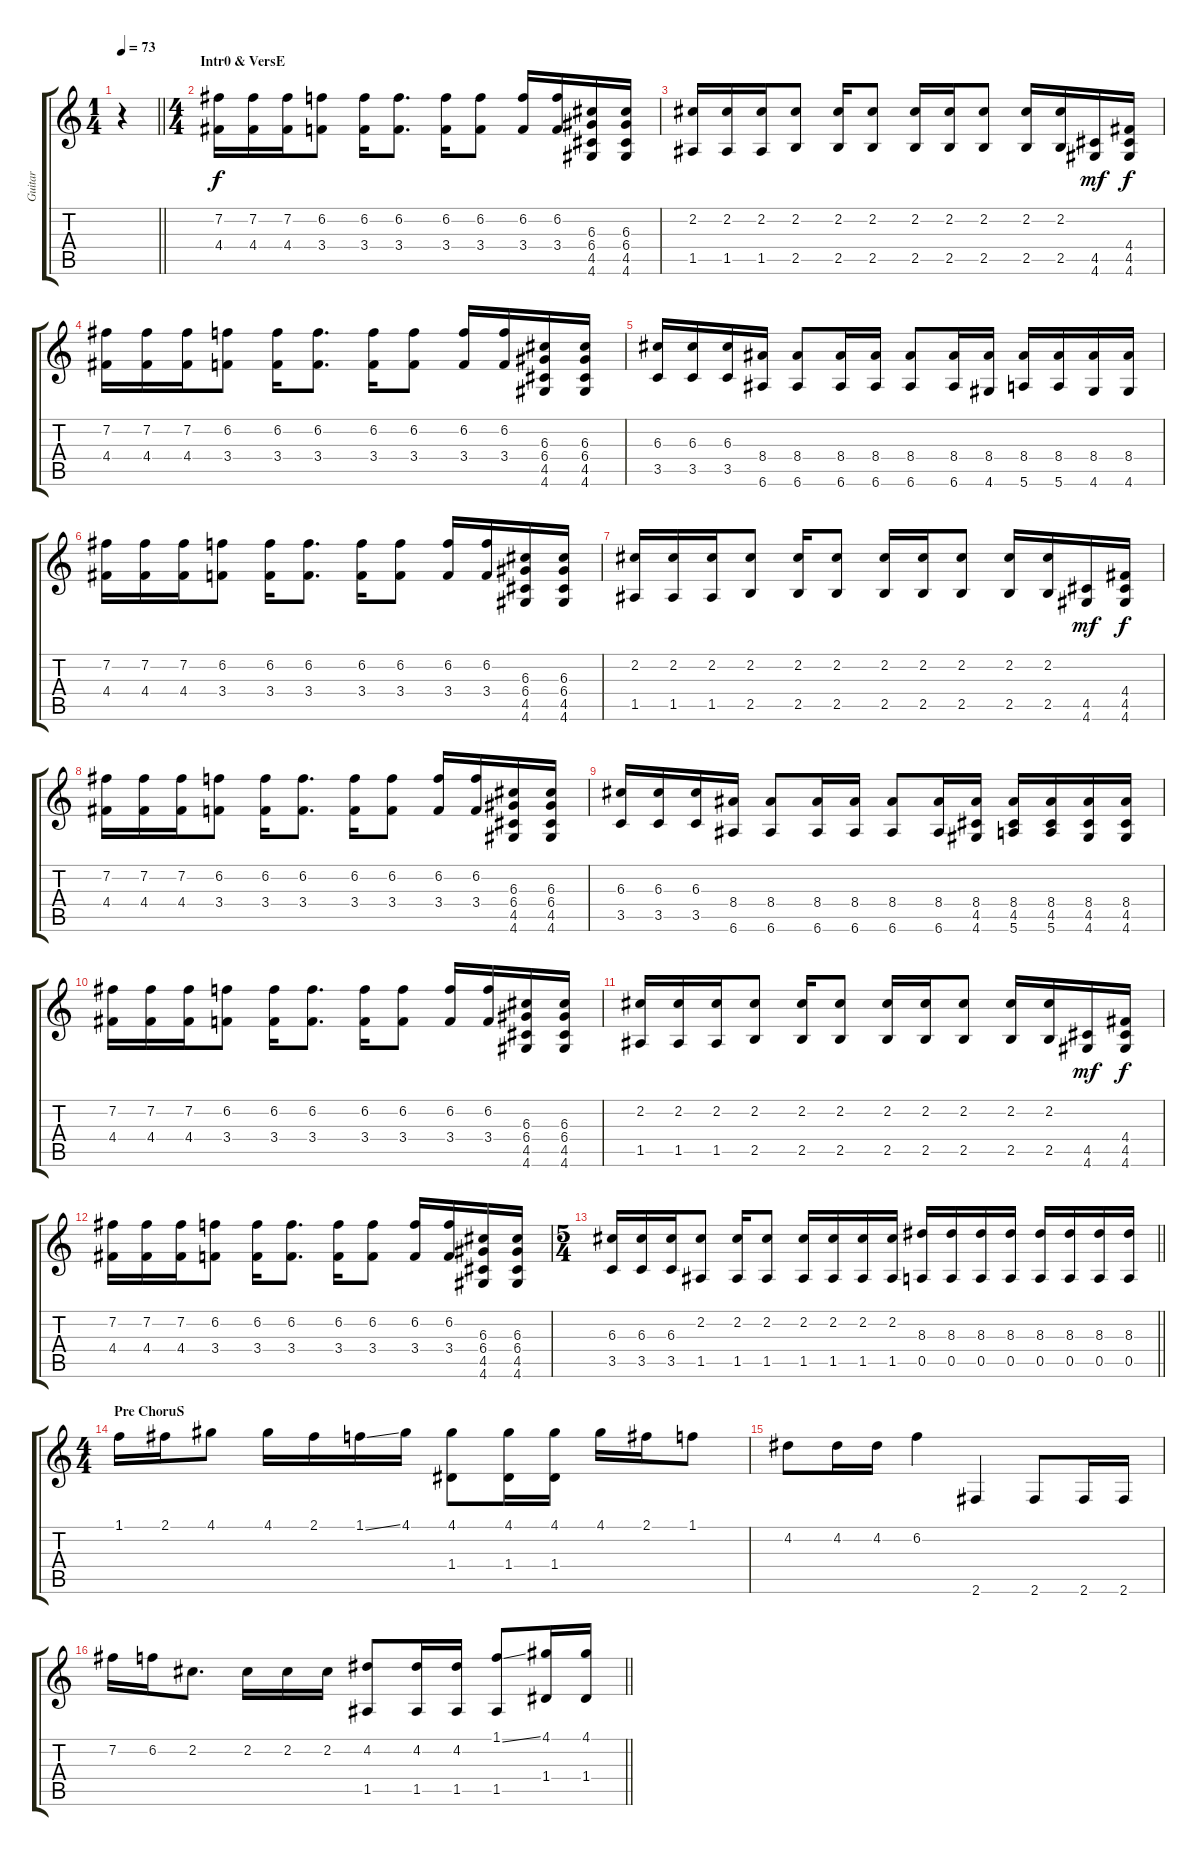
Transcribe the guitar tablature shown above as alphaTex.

\track ("Guitar" "Guitar") {instrument acousticguitarsteel}
\staff {score tabs}
\tuning (E4 B3 G3 D3 A2 E2) {hide}
\ts (1 4)
\tempo 73
\clef g2
\barLineRight lightlight
\ks c
r.4{dy f instrument acousticguitarsteel} |
\ts (4 4)
\section ("" "Intr0 & VersE")
(7.2 4.4).16 (7.2 4.4).16 (7.2 4.4).16 (6.2 3.4).8 (6.2 3.4).16 (6.2 3.4).8{d} (6.2 3.4).16 (6.2 3.4).8 (6.2 3.4).16 (6.2 3.4).16 (6.3 6.4 4.5 4.6).16 (6.3 6.4 4.5 4.6).16 |
(2.2 1.5).16 (2.2 1.5).16 (2.2 1.5).16 (2.2 2.5).8 (2.2 2.5).16 (2.2 2.5).8 (2.2 2.5).16 (2.2 2.5).16 (2.2 2.5).8 (2.2 2.5).16 (2.2 2.5).16 (4.5 4.6).16{dy mf} (4.4 4.5 4.6).16{dy f} |
(7.2 4.4).16 (7.2 4.4).16 (7.2 4.4).16 (6.2 3.4).8 (6.2 3.4).16 (6.2 3.4).8{d} (6.2 3.4).16 (6.2 3.4).8 (6.2 3.4).16 (6.2 3.4).16 (6.3 6.4 4.5 4.6).16 (6.3 6.4 4.5 4.6).16 |
(6.3 3.5).16 (6.3 3.5).16 (6.3 3.5).16 (8.4 6.6).16 (8.4 6.6).8 (8.4 6.6).16 (8.4 6.6).16 (8.4 6.6).8 (8.4 6.6).16 (8.4 4.6).16 (8.4 5.6).16 (8.4 5.6).16 (8.4 4.6).16 (8.4 4.6).16 |
(7.2 4.4).16 (7.2 4.4).16 (7.2 4.4).16 (6.2 3.4).8 (6.2 3.4).16 (6.2 3.4).8{d} (6.2 3.4).16 (6.2 3.4).8 (6.2 3.4).16 (6.2 3.4).16 (6.3 6.4 4.5 4.6).16 (6.3 6.4 4.5 4.6).16 |
(2.2 1.5).16 (2.2 1.5).16 (2.2 1.5).16 (2.2 2.5).8 (2.2 2.5).16 (2.2 2.5).8 (2.2 2.5).16 (2.2 2.5).16 (2.2 2.5).8 (2.2 2.5).16 (2.2 2.5).16 (4.5 4.6).16{dy mf} (4.4 4.5 4.6).16{dy f} |
(7.2 4.4).16 (7.2 4.4).16 (7.2 4.4).16 (6.2 3.4).8 (6.2 3.4).16 (6.2 3.4).8{d} (6.2 3.4).16 (6.2 3.4).8 (6.2 3.4).16 (6.2 3.4).16 (6.3 6.4 4.5 4.6).16 (6.3 6.4 4.5 4.6).16 |
(6.3 3.5).16 (6.3 3.5).16 (6.3 3.5).16 (8.4 6.6).16 (8.4 6.6).8 (8.4 6.6).16 (8.4 6.6).16 (8.4 6.6).8 (8.4 6.6).16 (8.4 4.5 4.6).16 (8.4 4.5 5.6).16 (8.4 4.5 5.6).16 (8.4 4.5 4.6).16 (8.4 4.5 4.6).16 |
(7.2 4.4).16 (7.2 4.4).16 (7.2 4.4).16 (6.2 3.4).8 (6.2 3.4).16 (6.2 3.4).8{d} (6.2 3.4).16 (6.2 3.4).8 (6.2 3.4).16 (6.2 3.4).16 (6.3 6.4 4.5 4.6).16 (6.3 6.4 4.5 4.6).16 |
(2.2 1.5).16 (2.2 1.5).16 (2.2 1.5).16 (2.2 2.5).8 (2.2 2.5).16 (2.2 2.5).8 (2.2 2.5).16 (2.2 2.5).16 (2.2 2.5).8 (2.2 2.5).16 (2.2 2.5).16 (4.5 4.6).16{dy mf} (4.4 4.5 4.6).16{dy f} |
(7.2 4.4).16 (7.2 4.4).16 (7.2 4.4).16 (6.2 3.4).8 (6.2 3.4).16 (6.2 3.4).8{d} (6.2 3.4).16 (6.2 3.4).8 (6.2 3.4).16 (6.2 3.4).16 (6.3 6.4 4.5 4.6).16 (6.3 6.4 4.5 4.6).16 |
\ts (5 4)
\barLineRight lightlight
(6.3 3.5).16 (6.3 3.5).16 (6.3 3.5).16 (2.2 1.5).8 (2.2 1.5).16 (2.2 1.5).8 (2.2 1.5).16 (2.2 1.5).16 (2.2 1.5).16 (2.2 1.5).16 (8.3 0.5).16 (8.3 0.5).16 (8.3 0.5).16 (8.3 0.5).16 (8.3 0.5).16 (8.3 0.5).16 (8.3 0.5).16 (8.3 0.5).16 |
\ts (4 4)
\section ("" "Pre ChoruS")
1.1.16 2.1.16 4.1.8 4.1.16 2.1.16 1.1{ss}.16 4.1.16 (4.1 1.4).8 (4.1 1.4).16 (4.1 1.4).16 4.1.16 2.1.16 1.1.8 |
4.2.8 4.2.16 4.2.16 6.2.4 2.6.4 2.6.8 2.6.16 2.6.16 |
\barLineRight lightlight
7.2.16 6.2.16 2.2.8{d} 2.2.16 2.2.16 2.2.16 (4.2 1.5).8 (4.2 1.5).16 (4.2 1.5).16 (1.1{ss} 1.5).8 (4.1 1.4).16 (4.1 1.4).16
